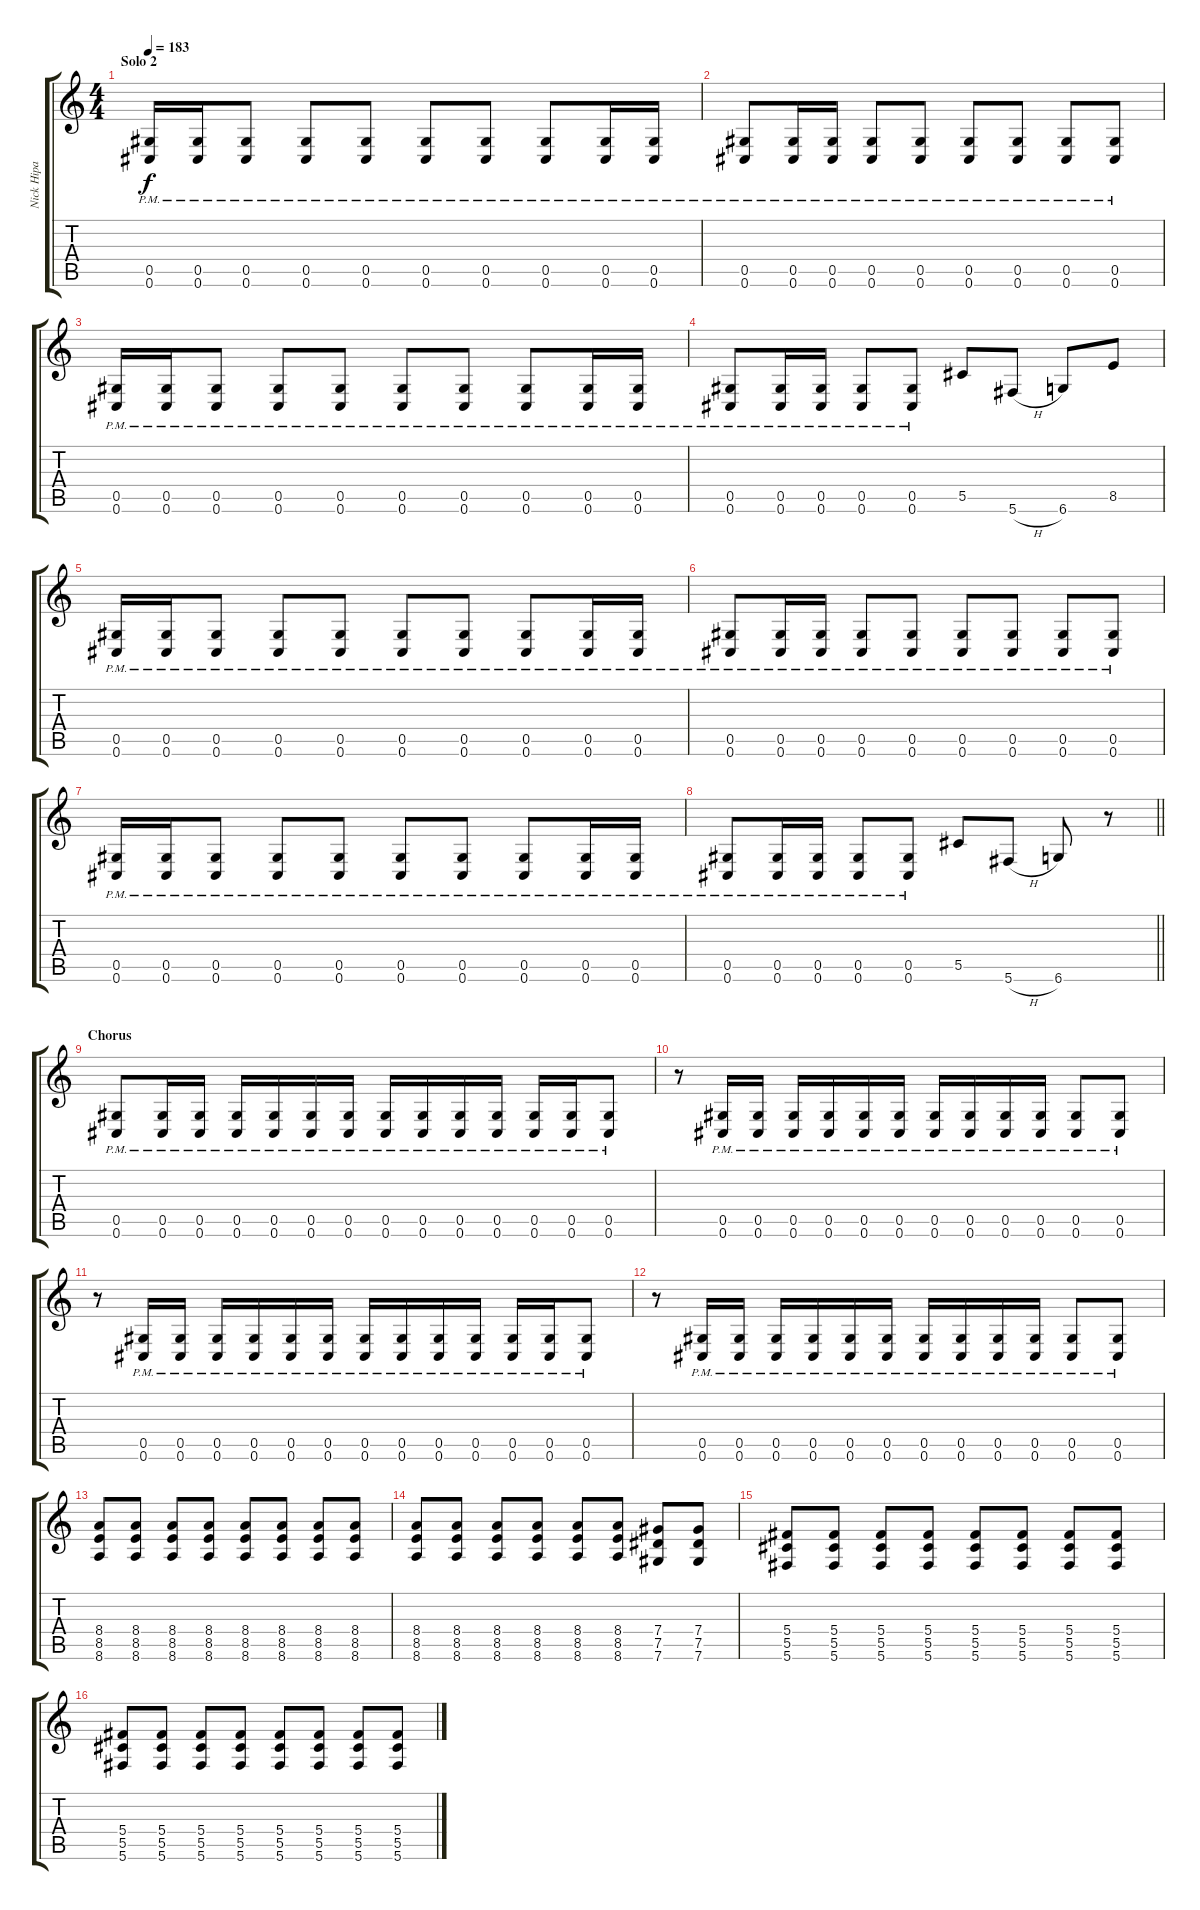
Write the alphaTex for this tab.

\track ("Nick Hipa" "Nick Hipa") {instrument distortionguitar}
\staff {score tabs}
\tuning (Eb4 Bb3 Gb3 Db3 Ab2 Db2) {hide}
\ts (4 4)
\section ("" "Solo 2")
\tempo 183
\clef g2
\ks c
(0.5{pm} 0.6{pm}).16{dy f balance 8} (0.5{pm} 0.6{pm}).16 (0.5{pm} 0.6{pm}).8 (0.5{pm} 0.6{pm}).8 (0.5{pm} 0.6{pm}).8 (0.5{pm} 0.6{pm}).8 (0.5{pm} 0.6{pm}).8 (0.5{pm} 0.6{pm}).8 (0.5{pm} 0.6{pm}).16 (0.5{pm} 0.6{pm}).16 |
(0.5{pm} 0.6{pm}).8 (0.5{pm} 0.6{pm}).16 (0.5{pm} 0.6{pm}).16 (0.5{pm} 0.6{pm}).8 (0.5{pm} 0.6{pm}).8 (0.5{pm} 0.6{pm}).8 (0.5{pm} 0.6{pm}).8 (0.5{pm} 0.6{pm}).8 (0.5{pm} 0.6{pm}).8 |
(0.5{pm} 0.6{pm}).16 (0.5{pm} 0.6{pm}).16 (0.5{pm} 0.6{pm}).8 (0.5{pm} 0.6{pm}).8 (0.5{pm} 0.6{pm}).8 (0.5{pm} 0.6{pm}).8 (0.5{pm} 0.6{pm}).8 (0.5{pm} 0.6{pm}).8 (0.5{pm} 0.6{pm}).16 (0.5{pm} 0.6{pm}).16 |
(0.5{pm} 0.6{pm}).8 (0.5{pm} 0.6{pm}).16 (0.5{pm} 0.6{pm}).16 (0.5{pm} 0.6{pm}).8 (0.5{pm} 0.6{pm}).8 5.5.8 5.6{h}.8 6.6.8 8.5.8 |
(0.5{pm} 0.6{pm}).16 (0.5{pm} 0.6{pm}).16 (0.5{pm} 0.6{pm}).8 (0.5{pm} 0.6{pm}).8 (0.5{pm} 0.6{pm}).8 (0.5{pm} 0.6{pm}).8 (0.5{pm} 0.6{pm}).8 (0.5{pm} 0.6{pm}).8 (0.5{pm} 0.6{pm}).16 (0.5{pm} 0.6{pm}).16 |
(0.5{pm} 0.6{pm}).8 (0.5{pm} 0.6{pm}).16 (0.5{pm} 0.6{pm}).16 (0.5{pm} 0.6{pm}).8 (0.5{pm} 0.6{pm}).8 (0.5{pm} 0.6{pm}).8 (0.5{pm} 0.6{pm}).8 (0.5{pm} 0.6{pm}).8 (0.5{pm} 0.6{pm}).8 |
(0.5{pm} 0.6{pm}).16 (0.5{pm} 0.6{pm}).16 (0.5{pm} 0.6{pm}).8 (0.5{pm} 0.6{pm}).8 (0.5{pm} 0.6{pm}).8 (0.5{pm} 0.6{pm}).8 (0.5{pm} 0.6{pm}).8 (0.5{pm} 0.6{pm}).8 (0.5{pm} 0.6{pm}).16 (0.5{pm} 0.6{pm}).16 |
\barLineRight lightlight
(0.5{pm} 0.6{pm}).8 (0.5{pm} 0.6{pm}).16 (0.5{pm} 0.6{pm}).16 (0.5{pm} 0.6{pm}).8 (0.5{pm} 0.6{pm}).8 5.5.8 5.6{h}.8 6.6.8 r.8 |
\section ("" "Chorus")
(0.5{pm} 0.6{pm}).8{volume 13 balance 16} (0.5{pm} 0.6{pm}).16 (0.5{pm} 0.6{pm}).16 (0.5{pm} 0.6{pm}).16 (0.5{pm} 0.6{pm}).16 (0.5{pm} 0.6{pm}).16 (0.5{pm} 0.6{pm}).16 (0.5{pm} 0.6{pm}).16 (0.5{pm} 0.6{pm}).16 (0.5{pm} 0.6{pm}).16 (0.5{pm} 0.6{pm}).16 (0.5{pm} 0.6{pm}).16 (0.5{pm} 0.6{pm}).16 (0.5{pm} 0.6{pm}).8 |
r.8 (0.5{pm} 0.6{pm}).16 (0.5{pm} 0.6{pm}).16 (0.5{pm} 0.6{pm}).16 (0.5{pm} 0.6{pm}).16 (0.5{pm} 0.6{pm}).16 (0.5{pm} 0.6{pm}).16 (0.5{pm} 0.6{pm}).16 (0.5{pm} 0.6{pm}).16 (0.5{pm} 0.6{pm}).16 (0.5{pm} 0.6{pm}).16 (0.5{pm} 0.6{pm}).8 (0.5{pm} 0.6{pm}).8 |
r.8 (0.5{pm} 0.6{pm}).16 (0.5{pm} 0.6{pm}).16 (0.5{pm} 0.6{pm}).16 (0.5{pm} 0.6{pm}).16 (0.5{pm} 0.6{pm}).16 (0.5{pm} 0.6{pm}).16 (0.5{pm} 0.6{pm}).16 (0.5{pm} 0.6{pm}).16 (0.5{pm} 0.6{pm}).16 (0.5{pm} 0.6{pm}).16 (0.5{pm} 0.6{pm}).16 (0.5{pm} 0.6{pm}).16 (0.5{pm} 0.6{pm}).8 |
r.8 (0.5{pm} 0.6{pm}).16 (0.5{pm} 0.6{pm}).16 (0.5{pm} 0.6{pm}).16 (0.5{pm} 0.6{pm}).16 (0.5{pm} 0.6{pm}).16 (0.5{pm} 0.6{pm}).16 (0.5{pm} 0.6{pm}).16 (0.5{pm} 0.6{pm}).16 (0.5{pm} 0.6{pm}).16 (0.5{pm} 0.6{pm}).16 (0.5{pm} 0.6{pm}).8 (0.5{pm} 0.6{pm}).8 |
(8.4 8.5 8.6).8 (8.4 8.5 8.6).8 (8.4 8.5 8.6).8 (8.4 8.5 8.6).8 (8.4 8.5 8.6).8 (8.4 8.5 8.6).8 (8.4 8.5 8.6).8 (8.4 8.5 8.6).8 |
(8.4 8.5 8.6).8 (8.4 8.5 8.6).8 (8.4 8.5 8.6).8 (8.4 8.5 8.6).8 (8.4 8.5 8.6).8 (8.4 8.5 8.6).8 (7.4 7.5 7.6).8 (7.4 7.5 7.6).8 |
(5.4 5.5 5.6).8 (5.4 5.5 5.6).8 (5.4 5.5 5.6).8 (5.4 5.5 5.6).8 (5.4 5.5 5.6).8 (5.4 5.5 5.6).8 (5.4 5.5 5.6).8 (5.4 5.5 5.6).8 |
(5.4 5.5 5.6).8 (5.4 5.5 5.6).8 (5.4 5.5 5.6).8 (5.4 5.5 5.6).8 (5.4 5.5 5.6).8 (5.4 5.5 5.6).8 (5.4 5.5 5.6).8 (5.4 5.5 5.6).8
